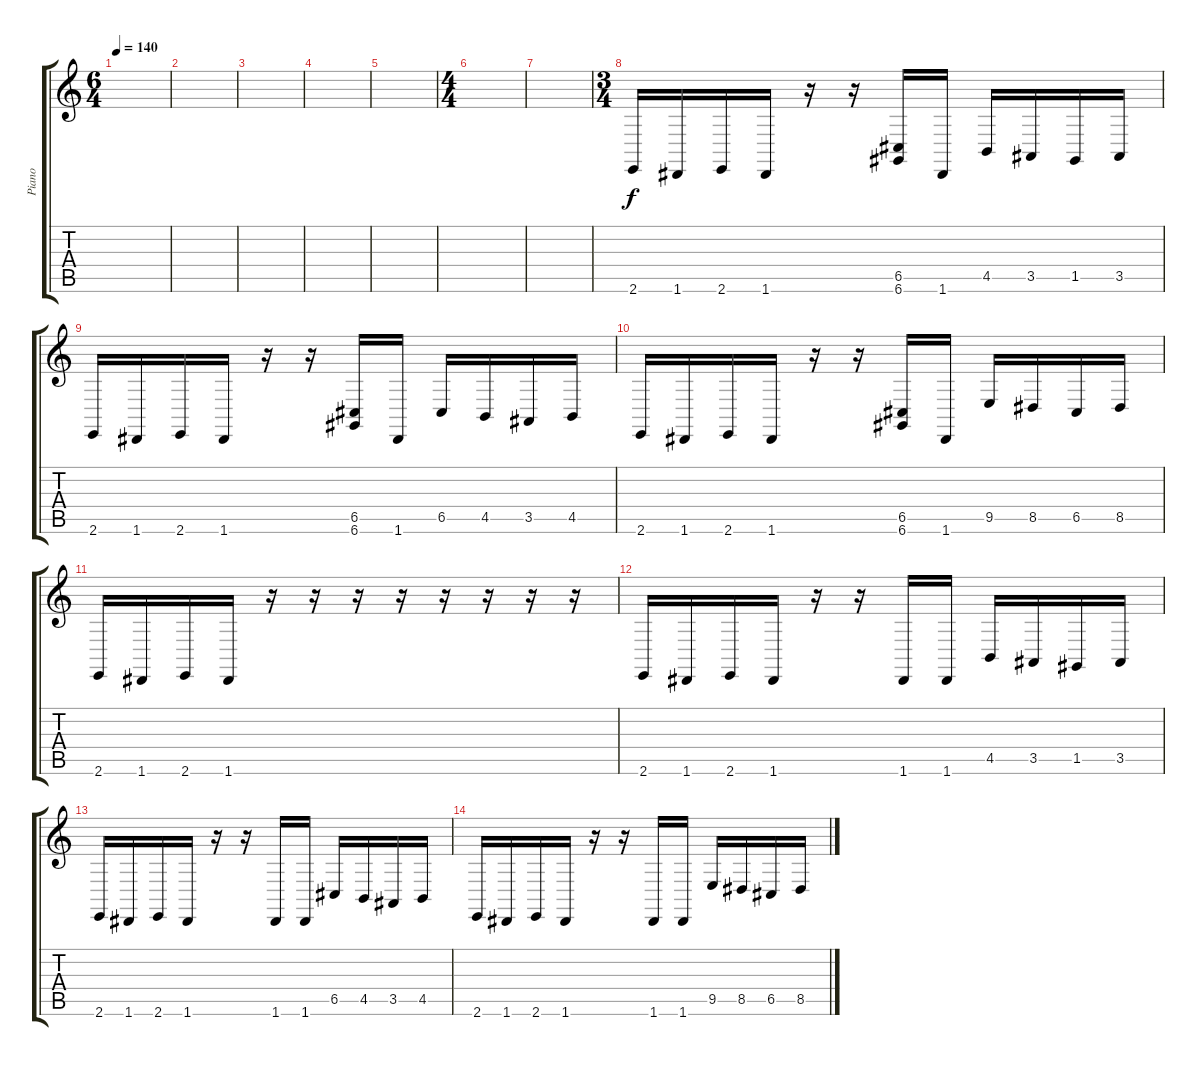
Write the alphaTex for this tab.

\track ("Piano" "Piano") {instrument acousticgrandpiano}
\staff {score tabs}
\tuning (D4 A3 F3 C3 G2 D2) {hide}
\ts (6 4)
\tempo 140
\clef g2
\ks c
|
|
|
|
|
\ts (4 4)
|
|
\ts (3 4)
2.6.16 1.6.16 2.6.16 1.6.16 r.16 r.16 (6.5 6.6).16 1.6.16 4.5.16 3.5.16 1.5.16 3.5.16 |
2.6.16 1.6.16 2.6.16 1.6.16 r.16 r.16 (6.5 6.6).16 1.6.16 6.5.16 4.5.16 3.5.16 4.5.16 |
2.6.16 1.6.16 2.6.16 1.6.16 r.16 r.16 (6.5 6.6).16 1.6.16 9.5.16 8.5.16 6.5.16 8.5.16 |
2.6.16 1.6.16 2.6.16 1.6.16 r.16 r.16 r.16 r.16 r.16 r.16 r.16 r.16 |
2.6.16 1.6.16 2.6.16 1.6.16 r.16 r.16 1.6.16 1.6.16 4.5.16 3.5.16 1.5.16 3.5.16 |
2.6.16 1.6.16 2.6.16 1.6.16 r.16 r.16 1.6.16 1.6.16 6.5.16 4.5.16 3.5.16 4.5.16 |
2.6.16 1.6.16 2.6.16 1.6.16 r.16 r.16 1.6.16 1.6.16 9.5.16 8.5.16 6.5.16 8.5.16
